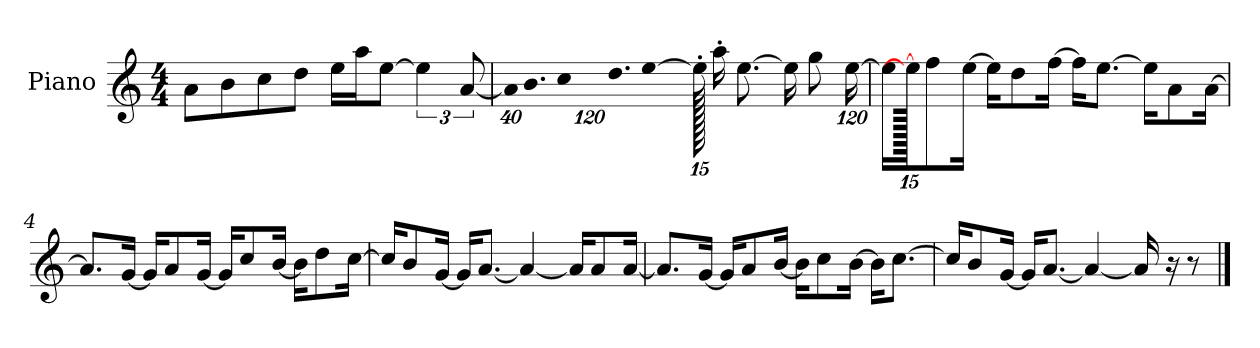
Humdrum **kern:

**kern
*part1
*staff1
*I"Piano
*I'P-no
*clefG2
*k[]
*M4/4
*MM90
=1
8a\L
8b\
8cc\
8dd\J
16ee\LL
16aa\J
[8ee\J
6ee\]
[12a/
=2
*Xbrackettup
!LO:N:vis=32
640%23a\KLL]
!LO:N:vis=16.
960%103b\J
!LO:N:vis=8
960%137cc\
!LO:N:vis=16.
960%103dd\L
[384%41ee\J
1920ee'\]
16aa'\KL
[8.ee\J
16ee\KL]
8gg\
[1920%119ee\Jk
=3
16ee\KL]
1920ee\_
8ff\
[16ee\Jk
16ee\KL]
8dd\
[16ff\Jk
16ff\KL]
[8.ee\J
16ee\KL]
8a\
[16a\Jk
!!LO:LB:g=z
=4
8.a/L]
[16g/Jk
16g/KL]
8a/
[16g/Jk
16g/KL]
8cc/
[16b/Jk
16b\KL]
8dd\
[16cc\Jk
=5
16cc/KL]
8b/
[16g/Jk
16g/KL]
[8.a/J
4a/_
16a/KL]
8a/
[16a/Jk
=6
8.a/L]
[16g/Jk
16g/KL]
8a/
[16b/Jk
16b\KL]
8cc\
[16b\Jk
16b\KL]
[8.cc\J
=7
16cc/KL]
8b/
[16g/Jk
16g/KL]
[8.a/J
4a/_
16a/]
16r
8r
==
*-
